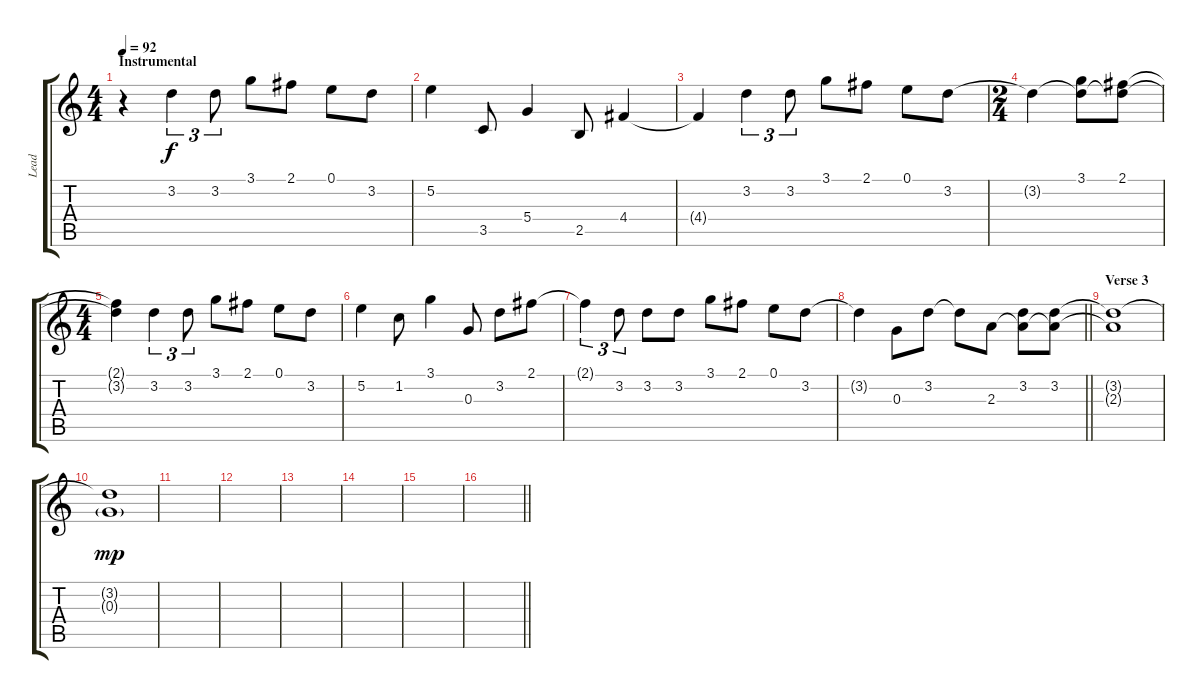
\track ("Lead" "Lead") {instrument distortionguitar}
\staff {score tabs}
\tuning (E4 B3 G3 D3 A2 E2) {hide}
\ts (4 4)
\section ("" "Instrumental")
\tempo 92
\clef g2
\ks c
r.4{dy f} 3.2.4{tu (3 2)} 3.2.8{tu (3 2)} 3.1.8 2.1.8 0.1.8 3.2.8 |
5.2.4 3.5.8 5.4.4 2.5.8 4.4.4 |
4.4{t}.4 3.2.4{tu (3 2)} 3.2.8{tu (3 2)} 3.1.8 2.1.8 0.1.8 3.2.8 |
\ts (2 4)
3.2{t}.4 (3.1 3.2{t}).8 (2.1 3.2{t}).8 |
\ts (4 4)
(2.1{t} 3.2{t}).4 3.2.4{tu (3 2)} 3.2.8{tu (3 2)} 3.1.8 2.1.8 0.1.8 3.2.8 |
5.2.4 1.2.8 3.1.4 0.3.8 3.2.8 2.1.8 |
2.1{t}.4{tu (3 2)} 3.2.8{tu (3 2)} 3.2.8 3.2.8 3.1.8 2.1.8 0.1.8 3.2.8 |
\barLineRight lightlight
3.2{t}.4 0.3.8 3.2.8 3.2{t}.8 2.3.8 (3.2 2.3{t}).8 (3.2 2.3{t}).8 |
\section ("" "Verse 3")
(3.2{t} 2.3{t}).1 |
(3.2{t} 0.3{g}).1{dy mp} |
|
|
|
|
|
\barLineRight lightlight
